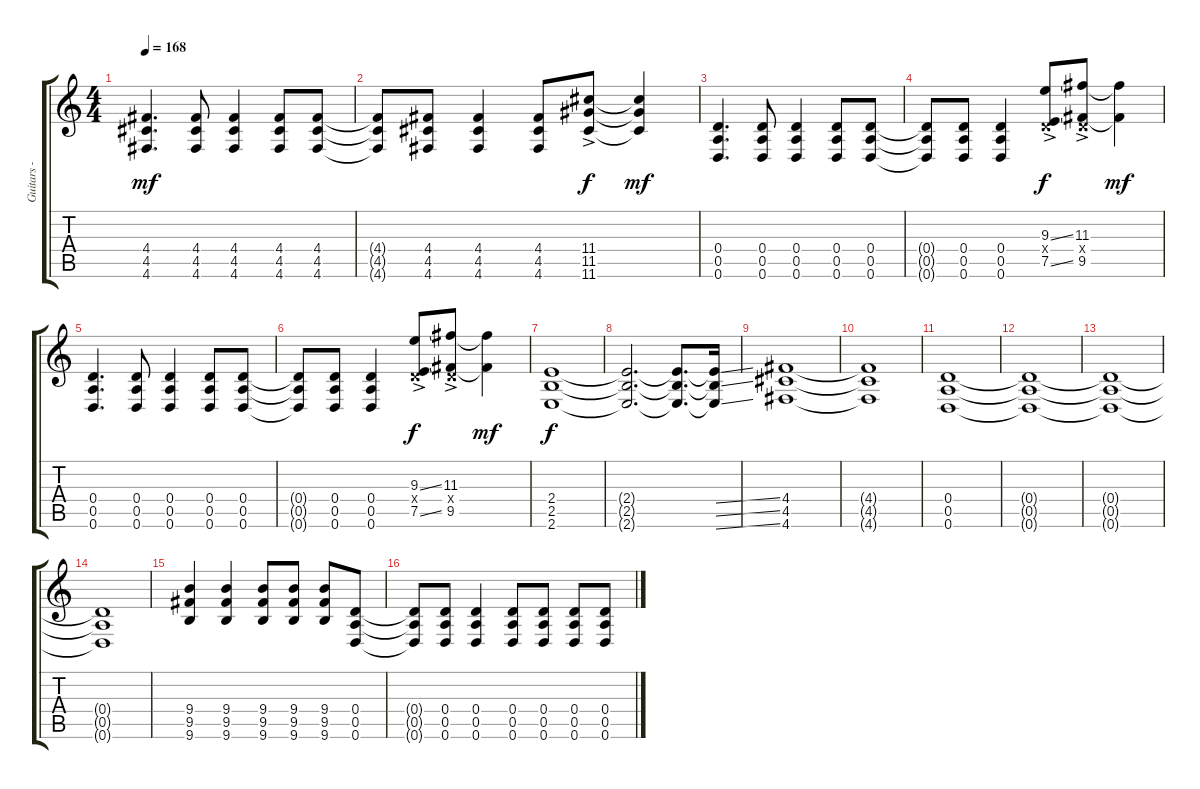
\track ("Guitars - Doubled" "Guitars - ") {instrument overdrivenguitar}
\staff {score tabs}
\tuning (E4 B3 G3 D3 A2 D2) {hide}
\ts (4 4)
\tempo 168
\clef g2
\ks c
(4.4 4.5 4.6).4{d dy mf} (4.4 4.5 4.6).8 (4.4 4.5 4.6).4 (4.4 4.5 4.6).8 (4.4 4.5 4.6).8 |
(4.4{t} 4.5{t} 4.6{t}).8 (4.4 4.5 4.6).8 (4.4 4.5 4.6).4 (4.4 4.5 4.6).8 (11.4{ac} 11.5{ac} 11.6{ac}).8{dy f} (11.4{t} 11.5{t} 11.6{t}).4{dy mf} |
(0.4 0.5 0.6).4{d} (0.4 0.5 0.6).8 (0.4 0.5 0.6).4 (0.4 0.5 0.6).8 (0.4 0.5 0.6).8 |
(0.4{t} 0.5{t} 0.6{t}).8 (0.4 0.5 0.6).8 (0.4 0.5 0.6).4 (9.3{ss ac} 0.4{x} 7.5{ss ac}).8{dy f} (11.3{ac} 0.4{x} 9.5{ac}).8 (11.3{t} 9.5{t}).4{dy mf} |
(0.4 0.5 0.6).4{d} (0.4 0.5 0.6).8 (0.4 0.5 0.6).4 (0.4 0.5 0.6).8 (0.4 0.5 0.6).8 |
(0.4{t} 0.5{t} 0.6{t}).8 (0.4 0.5 0.6).8 (0.4 0.5 0.6).4 (9.3{ss ac} 0.4{x} 7.5{ss ac}).8{dy f} (11.3{ac} 0.4{x} 9.5{ac}).8 (11.3{t} 9.5{t}).4{dy mf} |
(2.4 2.5 2.6).1{dy f} |
(2.4{t} 2.5{t} 2.6{t}).2{d} (2.4{t} 2.5{t} 2.6{t}).8{d} (2.4{ss t} 2.5{ss t} 2.6{ss t}).16 |
(4.4 4.5 4.6).1 |
(4.4{t} 4.5{t} 4.6{t}).1 |
(0.4 0.5 0.6).1 |
(0.4{t} 0.5{t} 0.6{t}).1 |
(0.4{t} 0.5{t} 0.6{t}).1 |
(0.4{t} 0.5{t} 0.6{t}).1 |
(9.4 9.5 9.6).4{instrument overdrivenguitar} (9.4 9.5 9.6).4 (9.4 9.5 9.6).8 (9.4 9.5 9.6).8 (9.4 9.5 9.6).8 (0.4 0.5 0.6).8 |
(0.4{t} 0.5{t} 0.6{t}).8 (0.4 0.5 0.6).8 (0.4 0.5 0.6).4 (0.4 0.5 0.6).8 (0.4 0.5 0.6).8 (0.4 0.5 0.6).8 (0.4 0.5 0.6).8
